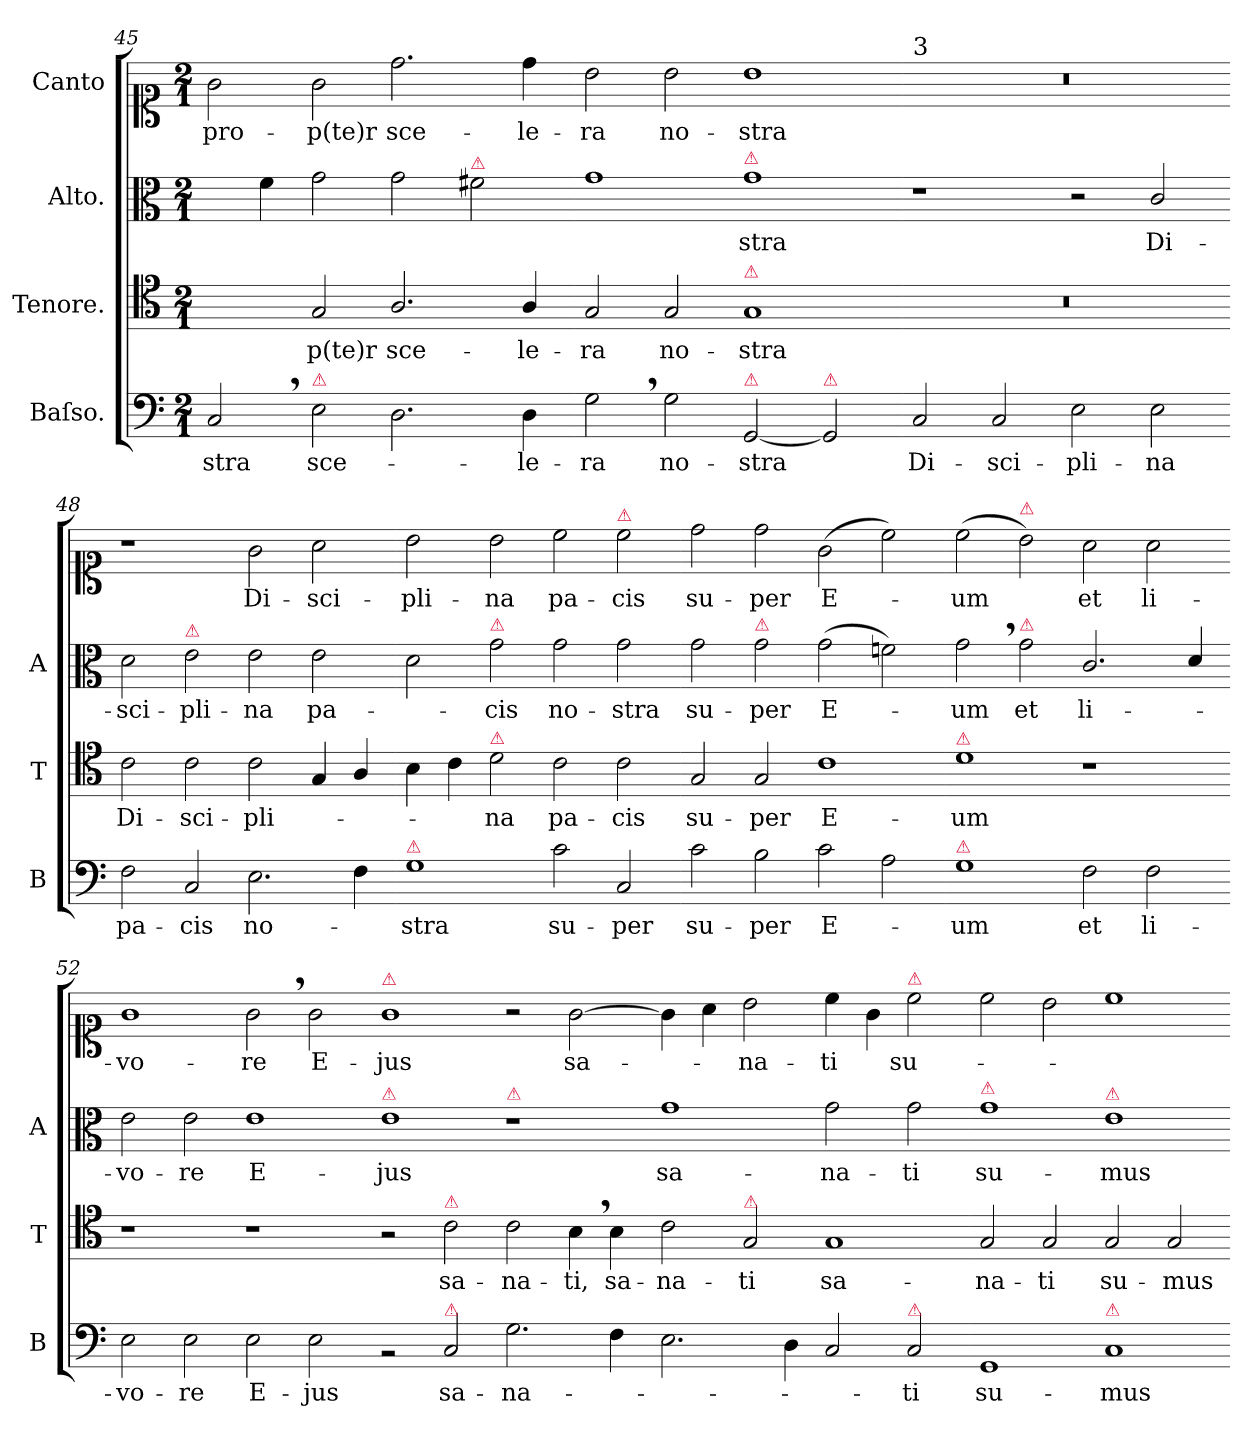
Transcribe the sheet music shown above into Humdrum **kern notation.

**kern	**text	**kern	**text	**kern	**text	**kern	**text
*part4	*part4	*part3	*part3	*part2	*part2	*part1	*part1
*staff4	*staff4	*staff3	*staff3	*staff2	*staff2	*staff1	*staff1
*I"Baſso.	*	*I"Tenore.	*	*I"Alto.	*	*I"Canto	*
*I'B	*	*I'T	*	*I'A	*	*	*
*clefF4	*	*clefC4	*	*clefC3	*	*clefC1	*
*k[]	*	*k[]	*	*k[]	*	*k[]	*
*M2/1	*	*M2/1	*	*M2/1	*	*M2/1	*
=45	=45	=45	=45	=45	=45	=45	=45
2C,</	-stra	2ryy	.	4ryy	.	2g\	pro-
.	.	.	.	4f\	.	.	.
!LO:TX:a:color=crimson:t=⚠	!	!	!	!	!	!	!
2E\	sce-	2G/	-p(te)r	2g\	.	2g\	-p(te)r
2.D\	.	2.A/	sce-	2g\	.	2.dd\	sce-
!	!	!	!	!LO:TX:a:color=crimson:t=⚠	!	!	!
.	.	.	.	2f#X\	.	.	.
4D\	-le-	4A/	-le-	.	.	4dd\	-le-
=46-	=46-	=46-	=46-	=46-	=46-	=46-	=46-
2G,<\	-ra	2G/	-ra	1g	.	2b\	-ra
2G\	no-	2G/	no-	.	.	2b\	no-
!	!	!	!	!LO:TX:a:color=crimson:t=⚠	!	!	!
!	!	!LO:TX:a:color=crimson:t=⚠	!	!	!	!	!
!LO:TX:a:color=crimson:t=⚠	!	!	!	!	!	!	!
[2GG/	-stra	1G	-stra	1g	-stra	1b	-stra
!LO:TX:a:color=crimson:t=⚠	!	!	!	!	!	!	!
2GG/]	.	.	.	.	.	.	.
=47-	=47-	=47-	=47-	=47-	=47-	=47-	=47-
!	!	!	!	!	!	!LO:TX:a:t=3	!
2C/	Di-	0r	.	1r	.	0r	.
2C/	-sci-	.	.	.	.	.	.
2E\	-pli-	.	.	2r	.	.	.
2E\	-na	.	.	2c/	Di-	.	.
=48-	=48-	=48-	=48-	=48-	=48-	=48-	=48-
2F\	pa-	2c\	Di-	2d\	-sci-	1r	.
!	!	!	!	!LO:TX:a:color=crimson:t=⚠	!	!	!
2C/	-cis	2c\	-sci-	2e\	-pli-	.	.
2.E\	no-	2c\	-pli-	2e\	-na	2g\	Di-
.	.	4G/	.	2e\	pa-	2a\	-sci-
4F\	.	4A/	.	.	.	.	.
=49-	=49-	=49-	=49-	=49-	=49-	=49-	=49-
!LO:TX:a:color=crimson:t=⚠	!	!	!	!	!	!	!
1G	-stra	4B\	.	2d\	.	2b\	-pli-
.	.	4c\	.	.	.	.	.
!	!	!	!	!LO:TX:a:color=crimson:t=⚠	!	!	!
!	!	!LO:TX:a:color=crimson:t=⚠	!	!	!	!	!
.	.	2d\	-na	2g\	-cis	2b\	-na
2c\	su-	2c\	pa-	2g\	no-	2cc\	pa-
!	!	!	!	!	!	!LO:TX:a:color=crimson:t=⚠	!
2C/	-per	2c\	-cis	2g\	-stra	2cc\	-cis
=50-	=50-	=50-	=50-	=50-	=50-	=50-	=50-
!	!LO:LY:i	!	!	!	!	!	!
2c\	su-	2G/	su-	2g\	su-	2dd\	su-
!	!	!	!	!LO:TX:a:color=crimson:t=⚠	!	!	!
!	!LO:LY:i	!	!	!	!	!	!
2B\	-per	2G/	-per	2g\	-per	2dd\	-per
2c\	E-	1c	E-	(2g\	E-	(2g\	E-
2A\	.	.	.	2fn\)	.	2cc\)	.
=51-	=51-	=51-	=51-	=51-	=51-	=51-	=51-
!	!	!LO:TX:a:color=crimson:t=⚠	!	!	!	!	!
!LO:TX:a:color=crimson:t=⚠	!	!	!	!	!	!	!
1G	-um	1d	-um	2g,<\	-um	(2cc\	-um
!	!	!	!	!	!	!LO:TX:a:color=crimson:t=⚠	!
!	!	!	!	!LO:TX:a:color=crimson:t=⚠	!	!	!
.	.	.	.	2g\	et	2b\)	.
2F\	et	1r	.	2.c/	li-	2a\	et
2F\	li-	.	.	.	.	2a\	li-
.	.	.	.	4d/	.	.	.
=52-	=52-	=52-	=52-	=52-	=52-	=52-	=52-
2E\	-vo-	1r	.	2e\	-vo-	1g	-vo-
2E\	-re	.	.	2e\	-re	.	.
2E\	E-	1r	.	1e	E-	2g,<\	-re
2E\	-jus	.	.	.	.	2g\	E-
=53-	=53-	=53-	=53-	=53-	=53-	=53-	=53-
!	!	!	!	!	!	!LO:TX:a:color=crimson:t=⚠	!
!	!	!	!	!LO:TX:a:color=crimson:t=⚠	!	!	!
2rBB	.	2r	.	1e	-jus	1g	-jus
!	!	!LO:TX:a:color=crimson:t=⚠	!	!	!	!	!
!LO:TX:a:color=crimson:t=⚠	!	!	!	!	!	!	!
2C/	sa-	2c\	sa-	.	.	.	.
!	!	!	!	!LO:TX:a:color=crimson:t=⚠	!	!	!
2.G\	-na-	2c\	-na-	1r	.	2r	.
.	.	4B,<\	-ti,	.	.	[2g\	sa-
4F\	.	4B\	sa-	.	.	.	.
=54-	=54-	=54-	=54-	=54-	=54-	=54-	=54-
2.E\	.	2c\	-na-	1g	sa-	4g\]	.
.	.	.	.	.	.	4a\	.
!	!	!LO:TX:a:color=crimson:t=⚠	!	!	!	!	!
.	.	2G/	-ti	.	.	2b\	-na-
4D\	.	.	.	.	.	.	.
2C/	.	1G	sa-	2g\	-na-	4cc\	-ti
.	.	.	.	.	.	4g\	.
!	!	!	!	!	!	!LO:TX:a:color=crimson:t=⚠	!
!LO:TX:a:color=crimson:t=⚠	!	!	!	!	!	!	!
2C/	-ti	.	.	2g\	-ti	2cc\	su-
=55-	=55-	=55-	=55-	=55-	=55-	=55-	=55-
!	!	!	!	!LO:TX:a:color=crimson:t=⚠	!	!	!
1GG	-su-	2G/	-na-	1g	su-	2cc\	.
.	.	2G/	-ti	.	.	2b\	.
!	!	!	!	!LO:TX:a:color=crimson:t=⚠	!	!	!
!LO:TX:a:color=crimson:t=⚠	!	!	!	!	!	!	!
1C	-mus	2G/	-su-	1e	-mus	1cc	.
.	.	2G/	-mus	.	.	.	.
=-	=-	=-	=-	=-	=-	=-	=-
*-	*-	*-	*-	*-	*-	*-	*-
